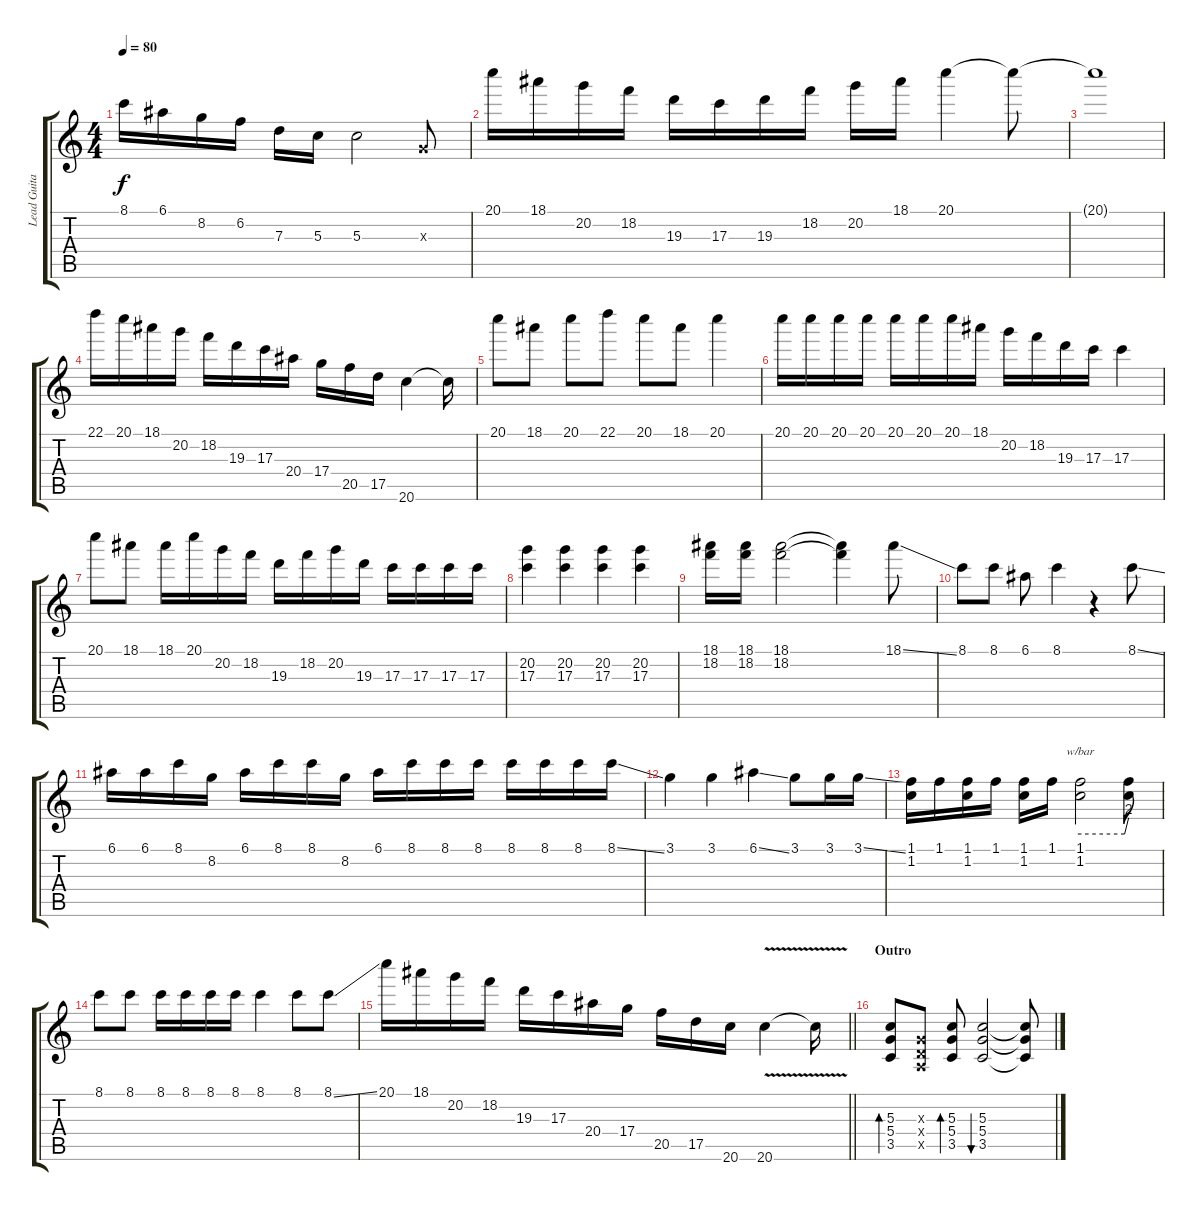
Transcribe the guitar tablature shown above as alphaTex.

\track ("Lead Guitar" "Lead Guita") {instrument overdrivenguitar}
\staff {score tabs}
\tuning (E4 B3 G3 D3 A2 E2) {hide}
\ts (4 4)
\tempo 80
\clef g2
\ks c
8.1.16{dy f} 6.1.16 8.2.16 6.2.16 7.3.16 5.3.16 5.3.2 0.3{x}.8 |
20.1.16 18.1.16 20.2.16 18.2.16 19.3.16 17.3.16 19.3.16 18.2.16 20.2.16 18.1.16 20.1.4 20.1{t}.8 |
20.1{t}.1 |
22.1.16 20.1.16 18.1.16 20.2.16 18.2.16 19.3.16 17.3.16 20.4.16 17.4.16 20.5.16 17.5.16 20.6.4 20.6{t}.16 |
20.1.8 18.1.8 20.1.8 22.1.8 20.1.8 18.1.8 20.1.4 |
20.1.16 20.1.16 20.1.16 20.1.16 20.1.16 20.1.16 20.1.16 18.1.16 20.2.16 18.2.16 19.3.16 17.3.16 17.3.4 |
20.1.8 18.1.8 18.1.16 20.1.16 20.2.16 18.2.16 19.3.16 18.2.16 20.2.16 19.3.16 17.3.16 17.3.16 17.3.16 17.3.16 |
(20.2 17.3).4 (20.2 17.3).4 (20.2 17.3).4 (20.2 17.3).4 |
(18.1 18.2).16 (18.1 18.2).16 (18.1 18.2).2 (18.1{t} 18.2{t}).4 18.1{ss}.8 |
8.1.8 8.1.8 6.1.8 8.1.4 r.4 8.1{ss}.8 |
6.1.16 6.1.16 8.1.16 8.2.16 6.1.16 8.1.16 8.1.16 8.2.16 6.1.16 8.1.16 8.1.16 8.1.16 8.1.16 8.1.16 8.1.16 8.1{ss}.16 |
3.1.4 3.1.4 6.1{ss}.4 3.1.8 3.1.16 3.1{ss}.16 |
(1.1 1.2).16 1.1.16 (1.1 1.2).16 1.1.16 (1.1 1.2).16 1.1.16 (1.1 1.2).2{tbe (custom default 0 0 55 0 60 8)} (1.1{t} 1.2{t}).8 |
8.1.8 8.1.8 8.1.16 8.1.16 8.1.16 8.1.16 8.1.4 8.1.8 8.1{ss}.8 |
\barLineRight lightlight
20.1.16 18.1.16 20.2.16 18.2.16 19.3.16 17.3.16 20.4.16 17.4.16 20.5.16 17.5.16 20.6.16 20.6{v}.4 20.6{t}.16 |
\section ("" "Outro")
(5.3 5.4 3.5).8{bd 120 balance 16 instrument electricguitarclean} (0.3{x} 0.4{x} 0.5{x}).8 (5.3 5.4 3.5).8{bd 120} (5.3 5.4 3.5).2{bu 120} (5.3{t} 5.4{t} 3.5{t}).8
